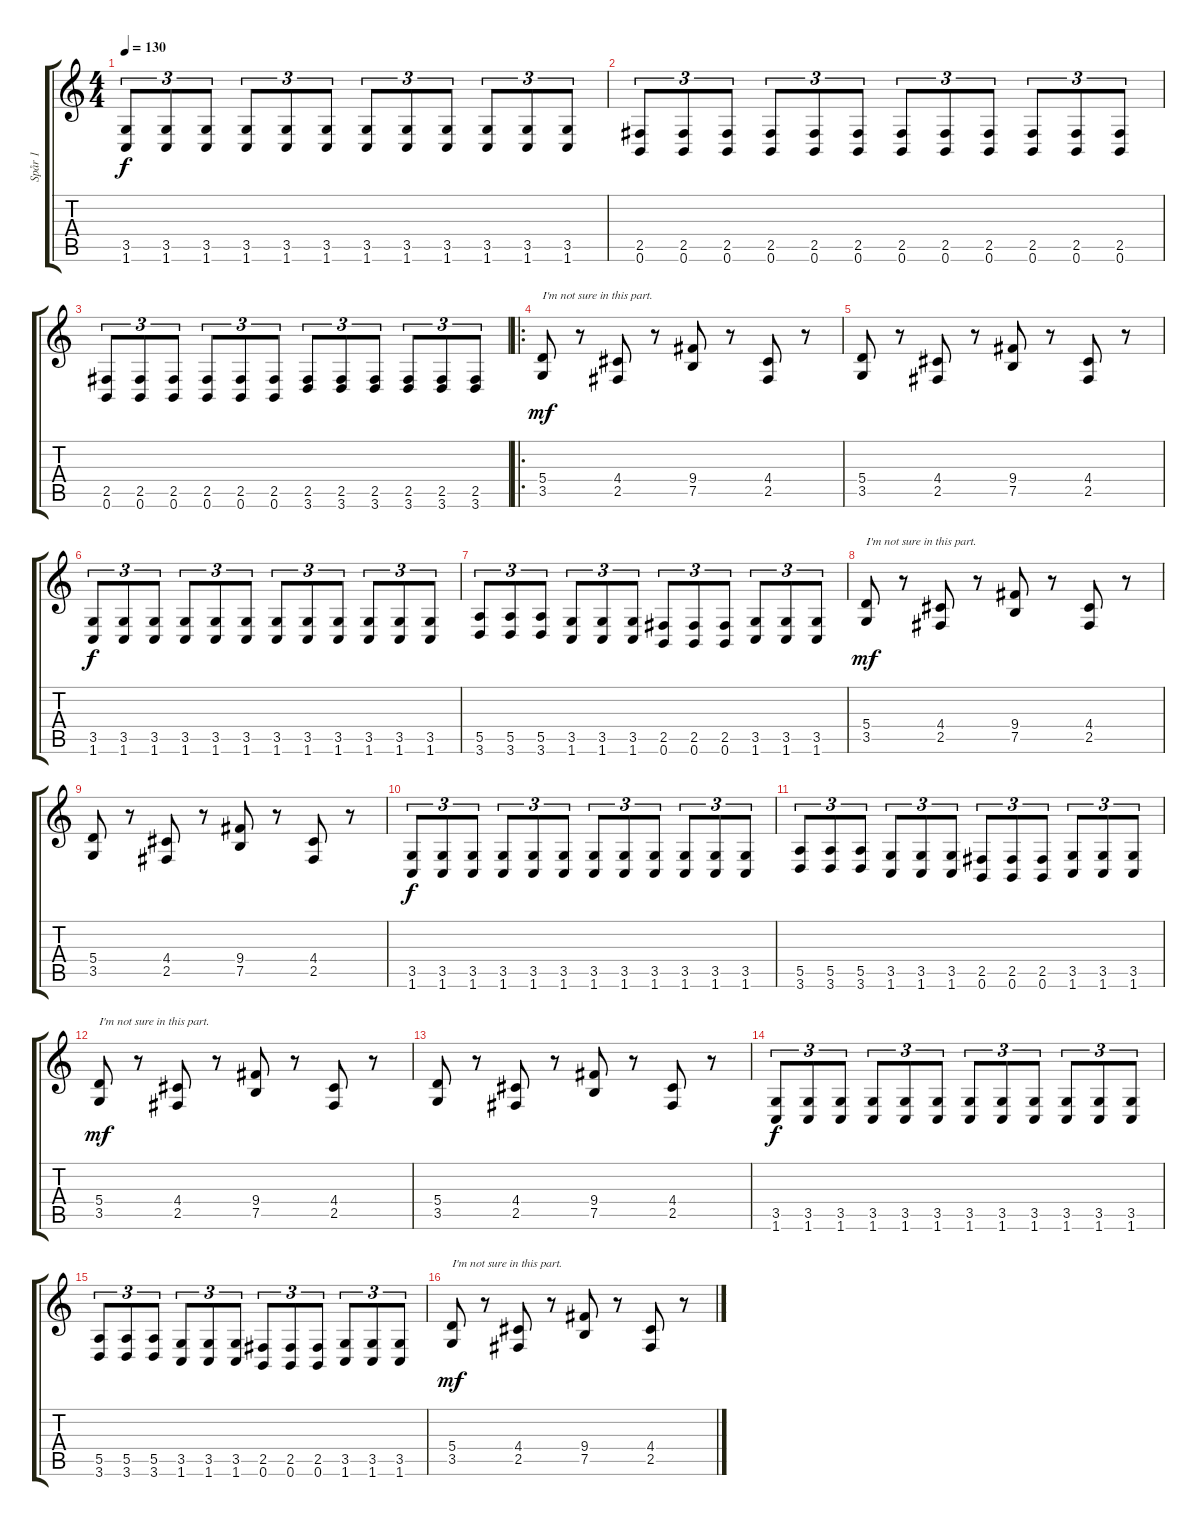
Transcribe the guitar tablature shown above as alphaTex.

\track ("Spår 1" "Spår 1") {instrument distortionguitar}
\staff {score tabs}
\tuning (B3 Gb3 D3 A2 E2 B1) {hide}
\ts (4 4)
\tempo 130
\clef g2
\ks c
(3.5 1.6).8{tu (3 2) dy f} (3.5 1.6).8{tu (3 2)} (3.5 1.6).8{tu (3 2)} (3.5 1.6).8{tu (3 2)} (3.5 1.6).8{tu (3 2)} (3.5 1.6).8{tu (3 2)} (3.5 1.6).8{tu (3 2)} (3.5 1.6).8{tu (3 2)} (3.5 1.6).8{tu (3 2)} (3.5 1.6).8{tu (3 2)} (3.5 1.6).8{tu (3 2)} (3.5 1.6).8{tu (3 2)} |
(2.5 0.6).8{tu (3 2)} (2.5 0.6).8{tu (3 2)} (2.5 0.6).8{tu (3 2)} (2.5 0.6).8{tu (3 2)} (2.5 0.6).8{tu (3 2)} (2.5 0.6).8{tu (3 2)} (2.5 0.6).8{tu (3 2)} (2.5 0.6).8{tu (3 2)} (2.5 0.6).8{tu (3 2)} (2.5 0.6).8{tu (3 2)} (2.5 0.6).8{tu (3 2)} (2.5 0.6).8{tu (3 2)} |
(2.5 0.6).8{tu (3 2)} (2.5 0.6).8{tu (3 2)} (2.5 0.6).8{tu (3 2)} (2.5 0.6).8{tu (3 2)} (2.5 0.6).8{tu (3 2)} (2.5 0.6).8{tu (3 2)} (2.5 3.6).8{tu (3 2)} (2.5 3.6).8{tu (3 2)} (2.5 3.6).8{tu (3 2)} (2.5 3.6).8{tu (3 2)} (2.5 3.6).8{tu (3 2)} (2.5 3.6).8{tu (3 2)} |
\ro
(5.4 3.5).8{txt "I'm not sure in this part." dy mf} r.8 (4.4 2.5).8 r.8 (9.4 7.5).8 r.8 (4.4 2.5).8 r.8 |
(5.4 3.5).8 r.8 (4.4 2.5).8 r.8 (9.4 7.5).8 r.8 (4.4 2.5).8 r.8 |
(3.5 1.6).8{tu (3 2) dy f} (3.5 1.6).8{tu (3 2)} (3.5 1.6).8{tu (3 2)} (3.5 1.6).8{tu (3 2)} (3.5 1.6).8{tu (3 2)} (3.5 1.6).8{tu (3 2)} (3.5 1.6).8{tu (3 2)} (3.5 1.6).8{tu (3 2)} (3.5 1.6).8{tu (3 2)} (3.5 1.6).8{tu (3 2)} (3.5 1.6).8{tu (3 2)} (3.5 1.6).8{tu (3 2)} |
(5.5 3.6).8{tu (3 2)} (5.5 3.6).8{tu (3 2)} (5.5 3.6).8{tu (3 2)} (3.5 1.6).8{tu (3 2)} (3.5 1.6).8{tu (3 2)} (3.5 1.6).8{tu (3 2)} (2.5 0.6).8{tu (3 2)} (2.5 0.6).8{tu (3 2)} (2.5 0.6).8{tu (3 2)} (3.5 1.6).8{tu (3 2)} (3.5 1.6).8{tu (3 2)} (3.5 1.6).8{tu (3 2)} |
(5.4 3.5).8{txt "I'm not sure in this part." dy mf} r.8 (4.4 2.5).8 r.8 (9.4 7.5).8 r.8 (4.4 2.5).8 r.8 |
(5.4 3.5).8 r.8 (4.4 2.5).8 r.8 (9.4 7.5).8 r.8 (4.4 2.5).8 r.8 |
(3.5 1.6).8{tu (3 2) dy f} (3.5 1.6).8{tu (3 2)} (3.5 1.6).8{tu (3 2)} (3.5 1.6).8{tu (3 2)} (3.5 1.6).8{tu (3 2)} (3.5 1.6).8{tu (3 2)} (3.5 1.6).8{tu (3 2)} (3.5 1.6).8{tu (3 2)} (3.5 1.6).8{tu (3 2)} (3.5 1.6).8{tu (3 2)} (3.5 1.6).8{tu (3 2)} (3.5 1.6).8{tu (3 2)} |
(5.5 3.6).8{tu (3 2)} (5.5 3.6).8{tu (3 2)} (5.5 3.6).8{tu (3 2)} (3.5 1.6).8{tu (3 2)} (3.5 1.6).8{tu (3 2)} (3.5 1.6).8{tu (3 2)} (2.5 0.6).8{tu (3 2)} (2.5 0.6).8{tu (3 2)} (2.5 0.6).8{tu (3 2)} (3.5 1.6).8{tu (3 2)} (3.5 1.6).8{tu (3 2)} (3.5 1.6).8{tu (3 2)} |
(5.4 3.5).8{txt "I'm not sure in this part." dy mf} r.8 (4.4 2.5).8 r.8 (9.4 7.5).8 r.8 (4.4 2.5).8 r.8 |
(5.4 3.5).8 r.8 (4.4 2.5).8 r.8 (9.4 7.5).8 r.8 (4.4 2.5).8 r.8 |
(3.5 1.6).8{tu (3 2) dy f} (3.5 1.6).8{tu (3 2)} (3.5 1.6).8{tu (3 2)} (3.5 1.6).8{tu (3 2)} (3.5 1.6).8{tu (3 2)} (3.5 1.6).8{tu (3 2)} (3.5 1.6).8{tu (3 2)} (3.5 1.6).8{tu (3 2)} (3.5 1.6).8{tu (3 2)} (3.5 1.6).8{tu (3 2)} (3.5 1.6).8{tu (3 2)} (3.5 1.6).8{tu (3 2)} |
(5.5 3.6).8{tu (3 2)} (5.5 3.6).8{tu (3 2)} (5.5 3.6).8{tu (3 2)} (3.5 1.6).8{tu (3 2)} (3.5 1.6).8{tu (3 2)} (3.5 1.6).8{tu (3 2)} (2.5 0.6).8{tu (3 2)} (2.5 0.6).8{tu (3 2)} (2.5 0.6).8{tu (3 2)} (3.5 1.6).8{tu (3 2)} (3.5 1.6).8{tu (3 2)} (3.5 1.6).8{tu (3 2)} |
(5.4 3.5).8{txt "I'm not sure in this part." dy mf} r.8 (4.4 2.5).8 r.8 (9.4 7.5).8 r.8 (4.4 2.5).8 r.8
